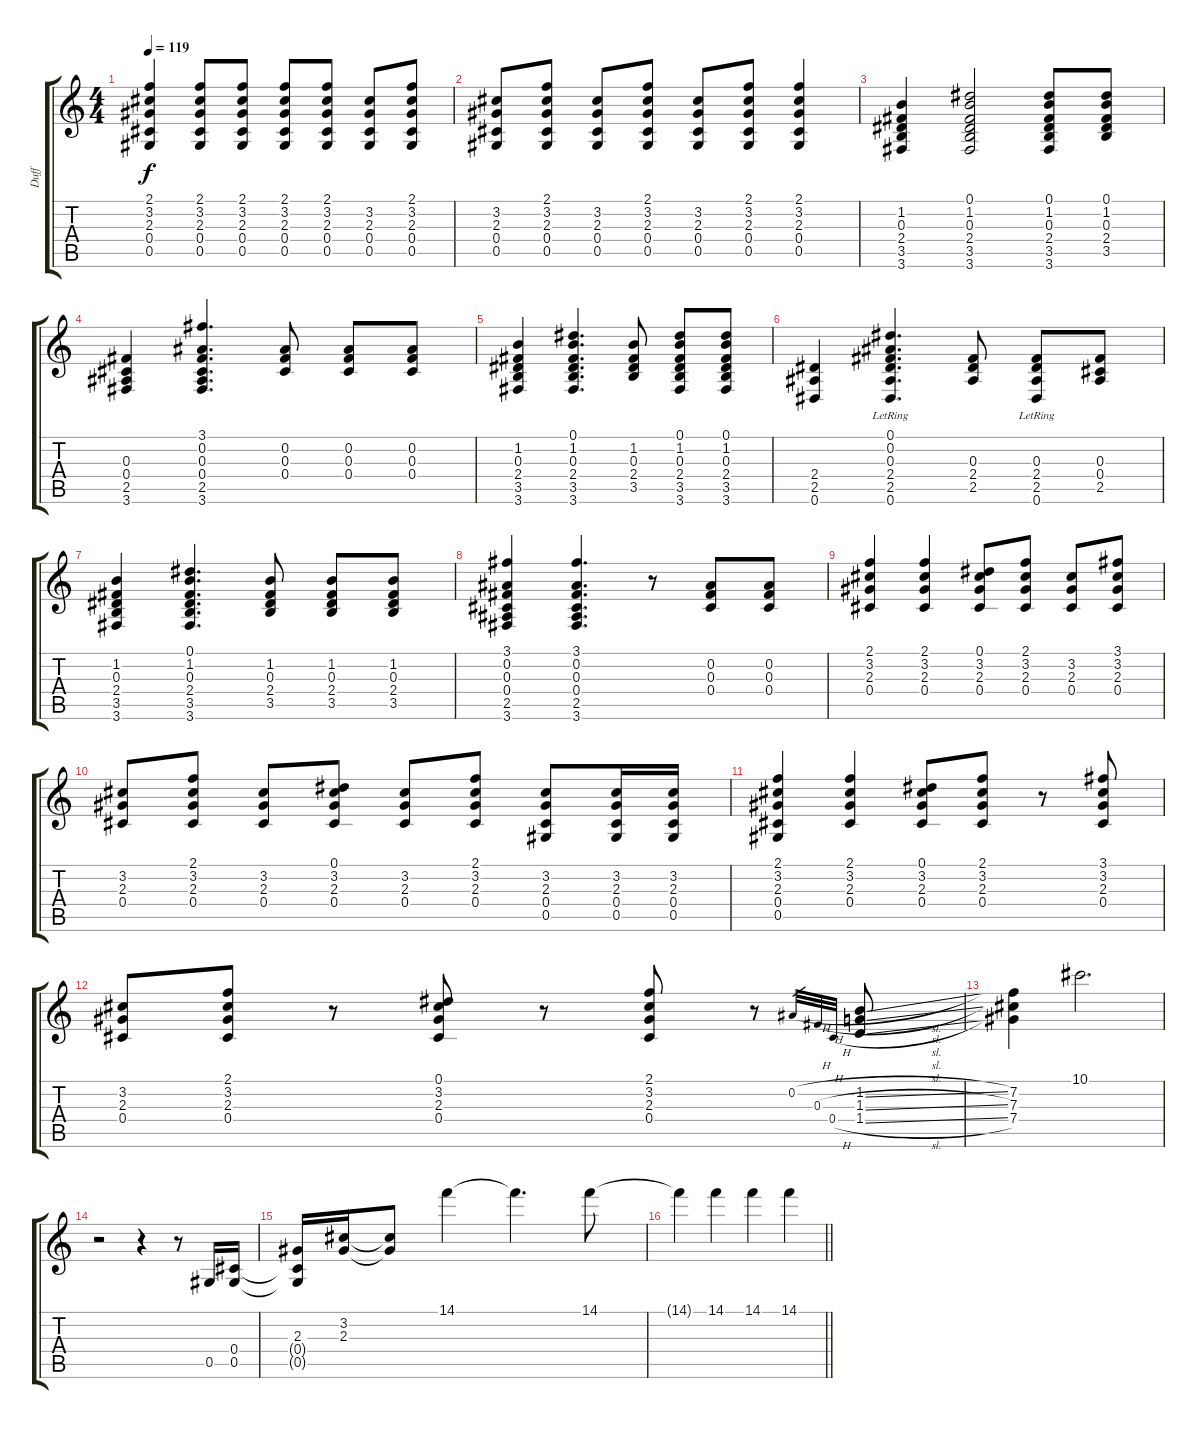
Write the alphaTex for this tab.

\track ("Duff" "Duff") {instrument acousticguitarsteel}
\staff {score tabs}
\tuning (Eb4 Bb3 Gb3 Db3 Ab2 Eb2) {hide}
\ts (4 4)
\tempo 119
\clef g2
\ks c
(2.1 3.2 2.3 0.4 0.5).4{dy f} (2.1 3.2 2.3 0.4 0.5).8 (2.1 3.2 2.3 0.4 0.5).8 (2.1 3.2 2.3 0.4 0.5).8 (2.1 3.2 2.3 0.4 0.5).8 (3.2 2.3 0.4 0.5).8 (2.1 3.2 2.3 0.4 0.5).8 |
(3.2 2.3 0.4 0.5).8 (2.1 3.2 2.3 0.4 0.5).8 (3.2 2.3 0.4 0.5).8 (2.1 3.2 2.3 0.4 0.5).8 (3.2 2.3 0.4 0.5).8 (2.1 3.2 2.3 0.4 0.5).8 (2.1 3.2 2.3 0.4 0.5).4 |
(1.2 0.3 2.4 3.5 3.6).4 (0.1 1.2 0.3 2.4 3.5 3.6).2 (0.1 1.2 0.3 2.4 3.5 3.6).8 (0.1 1.2 0.3 2.4 3.5).8 |
(0.3 0.4 2.5 3.6).4 (3.1 0.2 0.3 0.4 2.5 3.6).4{d} (0.2 0.3 0.4).8 (0.2 0.3 0.4).8 (0.2 0.3 0.4).8 |
(1.2 0.3 2.4 3.5 3.6).4 (0.1 1.2 0.3 2.4 3.5 3.6).4{d} (1.2 0.3 2.4 3.5).8 (0.1 1.2 0.3 2.4 3.5 3.6).8 (0.1 1.2 0.3 2.4 3.5 3.6).8 |
(2.4 2.5 0.6).4 (0.1 0.2 0.3 2.4 2.5 0.6{lr}).4{d} (0.3 2.4 2.5).8 (0.3 2.4 2.5 0.6{lr}).8 (0.3 0.4 2.5).8 |
(1.2 0.3 2.4 3.5 3.6).4 (0.1 1.2 0.3 2.4 3.5 3.6).4{d} (1.2 0.3 2.4 3.5).8 (1.2 0.3 2.4 3.5).8 (1.2 0.3 2.4 3.5).8 |
(3.1 0.2 0.3 0.4 2.5 3.6).4 (3.1 0.2 0.3 0.4 2.5 3.6).4{d} r.8 (0.2 0.3 0.4).8 (0.2 0.3 0.4).8 |
(2.1 3.2 2.3 0.4).4 (2.1 3.2 2.3 0.4).4 (0.1 3.2 2.3 0.4).8 (2.1 3.2 2.3 0.4).8 (3.2 2.3 0.4).8 (3.1 3.2 2.3 0.4).8 |
(3.2 2.3 0.4).8 (2.1 3.2 2.3 0.4).8 (3.2 2.3 0.4).8 (0.1 3.2 2.3 0.4).8 (3.2 2.3 0.4).8 (2.1 3.2 2.3 0.4).8 (3.2 2.3 0.4 0.5).8 (3.2 2.3 0.4 0.5).16 (3.2 2.3 0.4 0.5).16 |
(2.1 3.2 2.3 0.4 0.5).4 (2.1 3.2 2.3 0.4).4 (0.1 3.2 2.3 0.4).8 (2.1 3.2 2.3 0.4).8 r.8 (3.1 3.2 2.3 0.4).8 |
(3.2 2.3 0.4).8 (2.1 3.2 2.3 0.4).8 r.8 (0.1 3.2 2.3 0.4).8 r.8 (2.1 3.2 2.3 0.4).8 r.8 0.2{h}.32{gr} 0.3{h}.32{gr} 0.4{h}.32{gr} (1.2{sl} 1.3{sl} 1.4{sl}).8 |
(7.2 7.3 7.4).4 10.1.2{d} |
r.2 r.4 r.8 0.5.16 (0.4 0.5).16 |
(2.3 0.4{t} 0.5{t}).16 (3.2 2.3).16 (3.2{t} 2.3{t}).8 14.1.4 14.1{t}.4{d} 14.1.8 |
\barLineRight lightlight
14.1{t}.4 14.1.4 14.1.4 14.1.4
